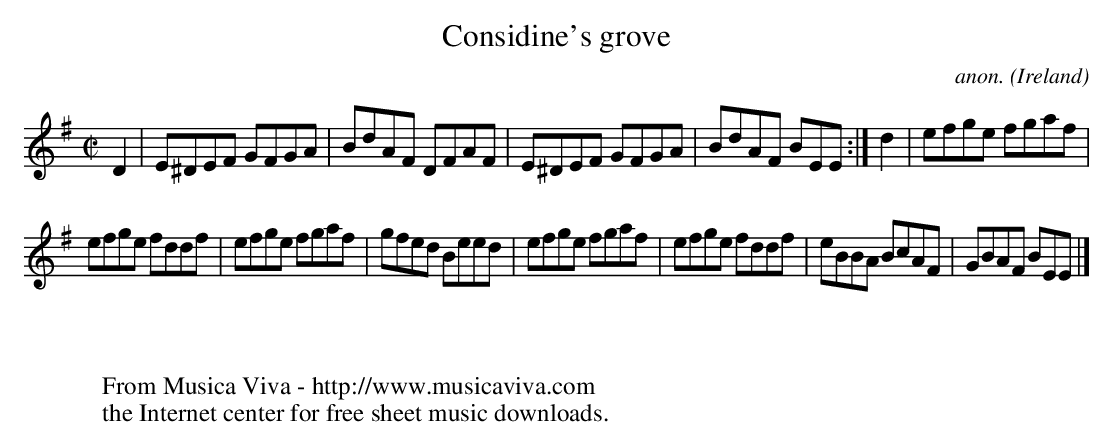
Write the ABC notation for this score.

X:1
T:Considine's grove
C:anon.
O:Ireland
M:C|
L:1/8
K:Em
D2|E^DEF GFGA|BdAF DFAF|E^DEF GFGA|BdAF BEE:|d2|efge fgaf|
efge fddf|efge fgaf|gfed Beed|efge fgaf|efge fddf|eBBA BcAF|GBAF BEE|]
W:
W:
W:  From Musica Viva - http://www.musicaviva.com
W:  the Internet center for free sheet music downloads.
